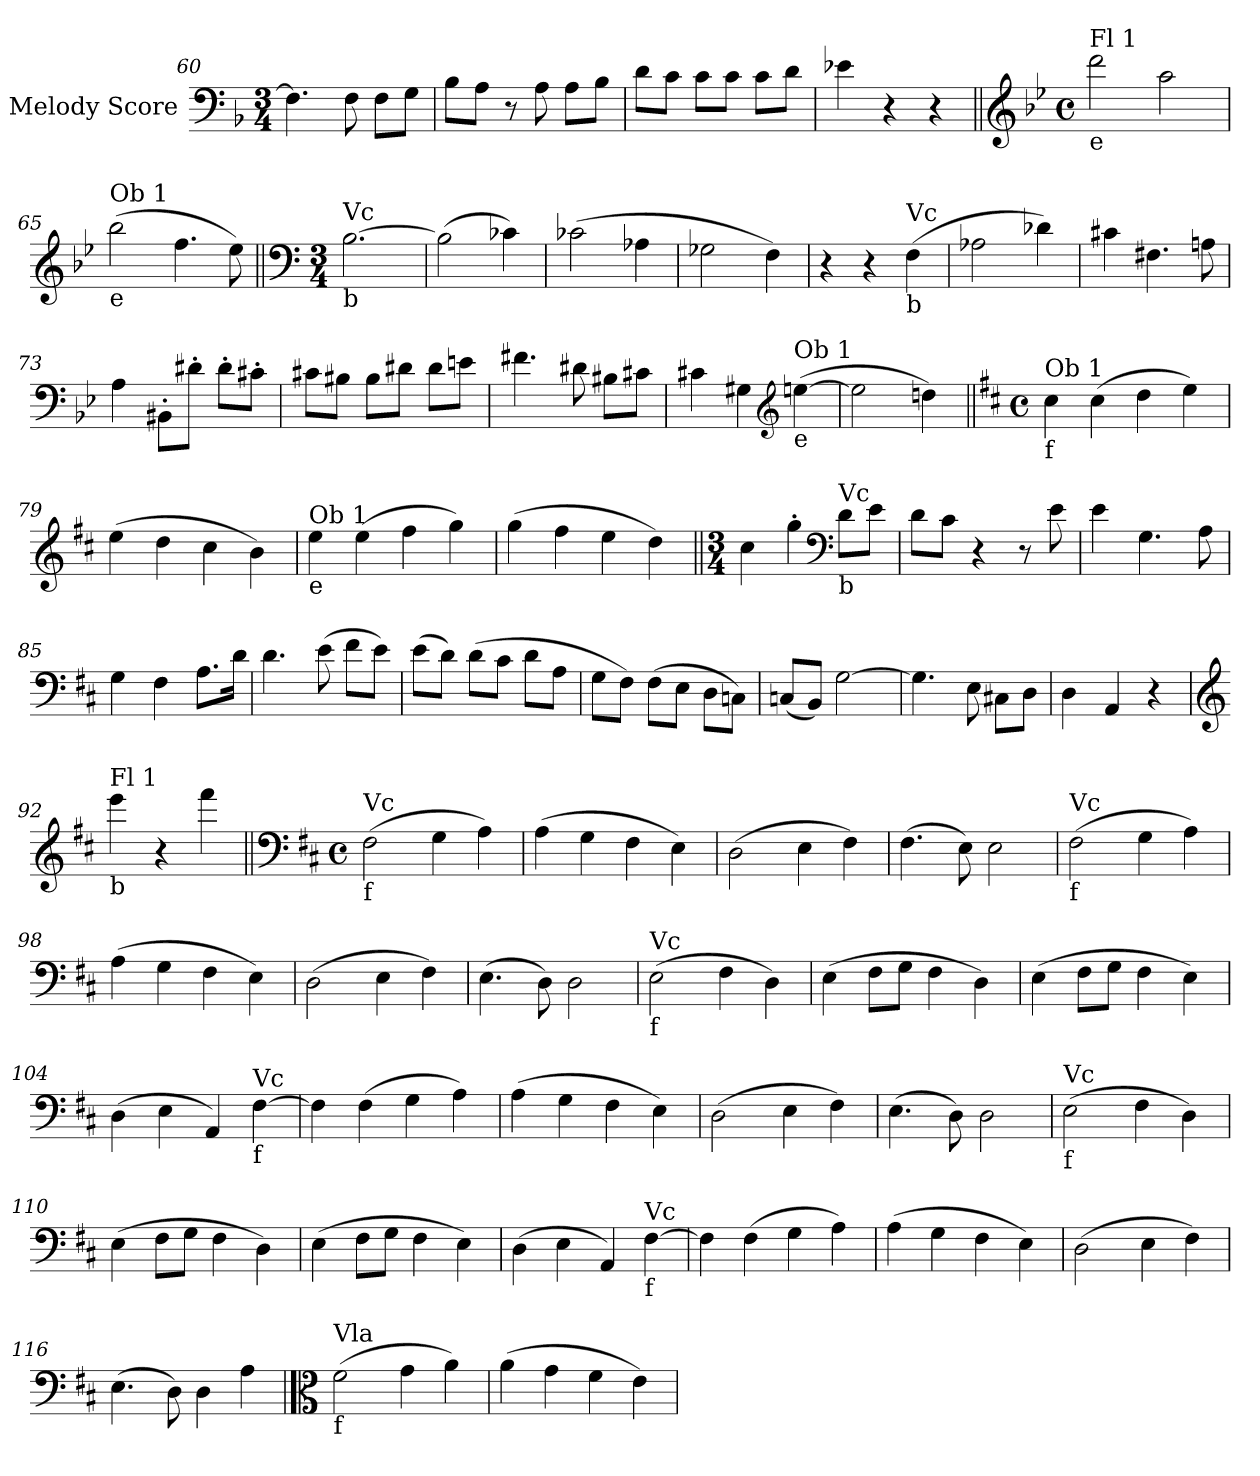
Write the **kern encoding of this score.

**kern
*part1
*staff1
*I"Melody Score
*clefF4
*k[b-]
*M3/4
=60
4.F\]
8F\
8F\L
8G\J
=61
8B-\L
8A\J
8r
8A\
8A\L
8B-\J
=62
8d\L
8c\J
8c\L
8c\J
8c\L
8d\J
=63
4e-X\
4r
4r
=64||
*clefG2
*k[b-e-]
*M4/4
*met(c)
!LO:TX:a:t=Fl 1
!LO:TX:b:t=e
2ddd\
2aa\
=65
!LO:TX:a:t=Ob 1
!LO:TX:b:t=e
(2bb-\
4.ff\
8ee-\)
=66||
*clefF4
*M3/4
*MM88
!LO:TX:a:t=Vc
!LO:TX:b:t=b
[2.B-\
=67
(2B-\]
4c-X\)
=68
(2c-X\
4A-X\
=69
2G-X\
4F\)
=70
4r
4r
!LO:TX:a:t=Vc
!LO:TX:b:t=b
(4F\
=71
2A-X\
4d-X\)
=72
4c#X\
4.F#X\
8An\
=73
4A\
8BB#X'\L
8d#X'\J
8d#'\L
8c#X'\J
=74
8c#X\L
8B#X\J
8B#\L
8d#X\J
8d#\L
8en\J
=75
4.f#X\
8d#X\
8B#X\L
8c#X\J
=76
4c#X\
4G#X\
*clefG2
!LO:TX:a:t=Ob 1
!LO:TX:b:t=e
([4een\
=77
2ee\]
4ddn\)
=78||
*k[f#c#]
*M4/4
*met(c)
*MM160
!LO:TX:a:t=Ob 1
!LO:TX:b:t=f
4cc#\
(4cc#\
4dd\
4ee\)
=79
(4ee\
4dd\
4cc#\
4b\)
=80
!LO:TX:a:t=Ob 1
!LO:TX:b:t=e
4ee\
(4ee\
4ff#\
4gg\)
=81
(4gg\
4ff#\
4ee\
4dd\)
=82||
*M3/4
*MM88
4cc#\
4gg'\
*clefF4
!LO:TX:a:t=Vc
!LO:TX:b:t=b
8d\L
8e\J
=83
8d\L
8c#\J
4r
8r
8e\
=84
4e\
4.G\
8A\
=85
4G\
4F#\
8.A\L
16d\Jk
=86
4.d\
(8e\
8f#\L
8e\J)
=87
(8e\L
8d\J)
(8d\L
8c#\J
8d\L
8A\J
=88
8G\L
8F#\J)
(8F#\L
8E\J
8D\L
8Cn\J)
=89
(8Cn/L
8BB/J)
[2G\
=90
4.G\]
8E\
8C#X\L
8D\J
=91
4D\
4AA/
4r
=92
*clefG2
!LO:TX:a:t=Fl 1
!LO:TX:b:t=b
4eee\
4r
4fff#\
=93||
*clefF4
*k[f#c#]
*M4/4
*met(c)
*MM160
!LO:TX:a:t=Vc
!LO:TX:b:t=f
(2F#\
4G\
4A\)
=94
(4A\
4G\
4F#\
4E\)
=95
(2D\
4E\
4F#\)
=96
(4.F#\
8E\)
2E\
=97
!LO:TX:a:t=Vc
!LO:TX:b:t=f
(2F#\
4G\
4A\)
=98
(4A\
4G\
4F#\
4E\)
=99
(2D\
4E\
4F#\)
=100
(4.E\
8D\)
2D\
=101
!LO:TX:a:t=Vc
!LO:TX:b:t=f
(2E\
4F#\
4D\)
=102
(4E\
8F#\L
8G\J
4F#\
4D\)
=103
(4E\
8F#\L
8G\J
4F#\
4E\)
=104
(4D\
4E\
4AA/)
!LO:TX:a:t=Vc
!LO:TX:b:t=f
[4F#\
=105
4F#\]
(4F#\
4G\
4A\)
=106
(4A\
4G\
4F#\
4E\)
=107
(2D\
4E\
4F#\)
=108
(4.E\
8D\)
2D\
=109
!LO:TX:a:t=Vc
!LO:TX:b:t=f
(2E\
4F#\
4D\)
=110
(4E\
8F#\L
8G\J
4F#\
4D\)
=111
(4E\
8F#\L
8G\J
4F#\
4E\)
=112
(4D\
4E\
4AA/)
!LO:TX:a:t=Vc
!LO:TX:b:t=f
[4F#\
=113
4F#\]
(4F#\
4G\
4A\)
=114
(4A\
4G\
4F#\
4E\)
=115
(2D\
4E\
4F#\)
=116
(4.E\
8D\)
4D\
4A\
=117
*clefC3
!LO:TX:a:t=Vla
!LO:TX:b:t=f
(2f#\
4g\
4a\)
=118
(4a\
4g\
4f#\
4e\)
=
*-
